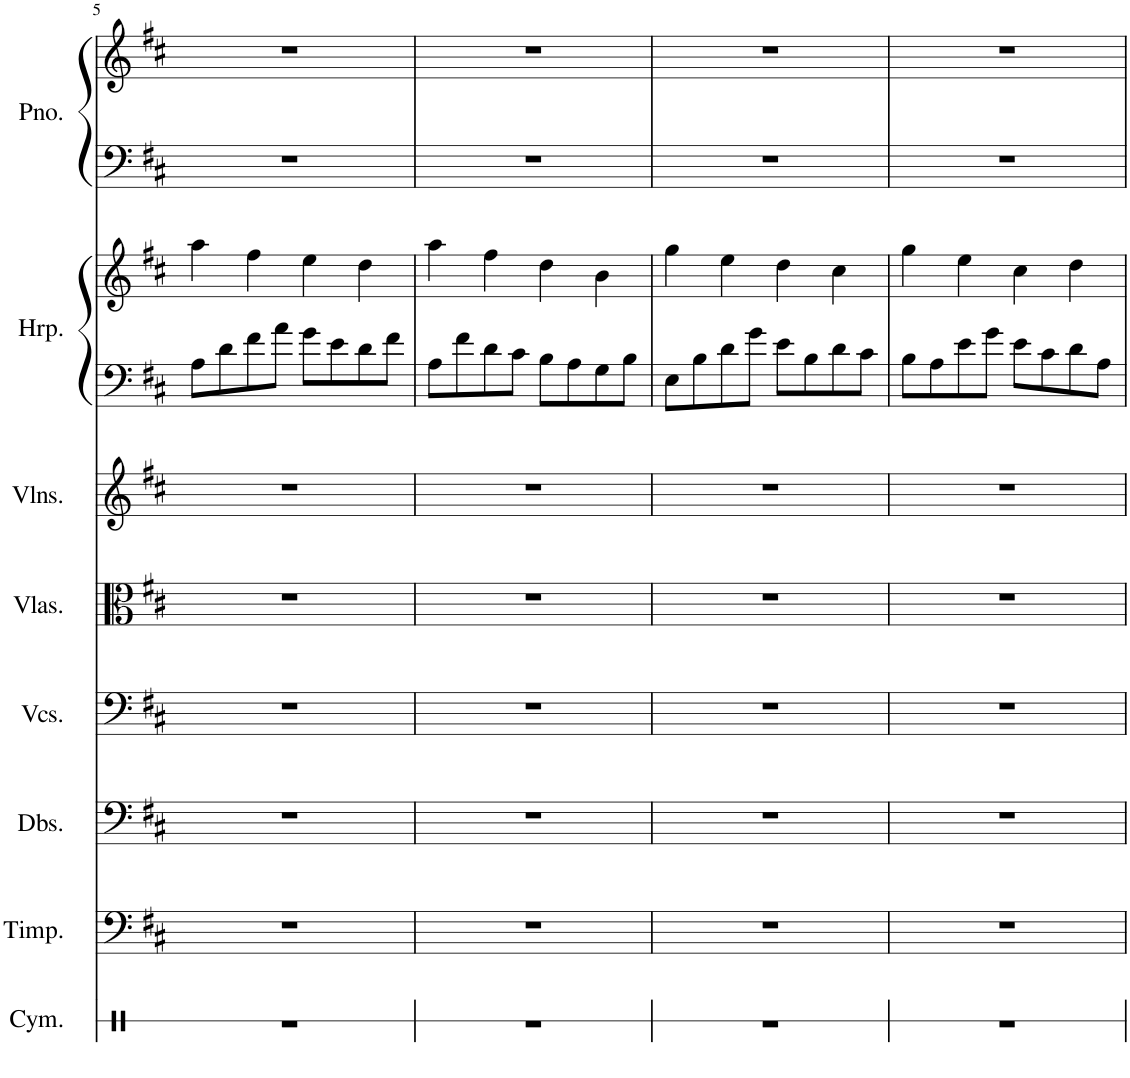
**kern	**kern	**kern	**kern	**kern	**kern	**kern	**kern	**kern	**kern
*part8	*part7	*part6	*part5	*part4	*part3	*part2	*part2	*part1	*part1
*staff10	*staff9	*staff8	*staff7	*staff6	*staff5	*staff4	*staff3	*staff2	*staff1
*I"Cymbal	*I"Timpani	*I"Double Basses	*I"Violoncellos	*I"Violas	*I"Violins	*I"Harp	*	*I"Piano	*
*I'Cym.	*I'Timp.	*I'Dbs.	*I'Vcs.	*I'Vlas.	*I'Vlns.	*I'Hrp.	*	*I'Pno.	*
!!LO:PB:g=z
*clefX	*clefF4	*clefF4	*clefF4	*clefC3	*clefG2	*clefF4	*clefG2	*clefF4	*clefG2
*	*	*Trd7c12	*	*	*	*	*	*	*
*k[]	*k[f#c#]	*k[f#c#]	*k[f#c#]	*k[f#c#]	*k[f#c#]	*k[f#c#]	*k[f#c#]	*k[f#c#]	*k[f#c#]
*M4/4	*M4/4	*M4/4	*M4/4	*M4/4	*M4/4	*M4/4	*M4/4	*M4/4	*M4/4
*met(c)	*met(c)	*met(c)	*met(c)	*met(c)	*met(c)	*met(c)	*met(c)	*met(c)	*met(c)
=5	=5	=5	=5	=5	=5	=5	=5	=5	=5
1r	1r	1r	1r	1r	1r	8A\L	4aa\	1r	1r
.	.	.	.	.	.	8d\	.	.	.
.	.	.	.	.	.	8f#\	4ff#\	.	.
.	.	.	.	.	.	8a\J	.	.	.
.	.	.	.	.	.	8g\L	4ee\	.	.
.	.	.	.	.	.	8e\	.	.	.
.	.	.	.	.	.	8d\	4dd\	.	.
.	.	.	.	.	.	8f#\J	.	.	.
=6	=6	=6	=6	=6	=6	=6	=6	=6	=6
1r	1r	1r	1r	1r	1r	8A\L	4aa\	1r	1r
.	.	.	.	.	.	8f#\	.	.	.
.	.	.	.	.	.	8d\	4ff#\	.	.
.	.	.	.	.	.	8c#\J	.	.	.
.	.	.	.	.	.	8B\L	4dd\	.	.
.	.	.	.	.	.	8A\	.	.	.
.	.	.	.	.	.	8G\	4b\	.	.
.	.	.	.	.	.	8B\J	.	.	.
=7	=7	=7	=7	=7	=7	=7	=7	=7	=7
1r	1r	1r	1r	1r	1r	8E\L	4gg\	1r	1r
.	.	.	.	.	.	8B\	.	.	.
.	.	.	.	.	.	8d\	4ee\	.	.
.	.	.	.	.	.	8g\J	.	.	.
.	.	.	.	.	.	8e\L	4dd\	.	.
.	.	.	.	.	.	8B\	.	.	.
.	.	.	.	.	.	8d\	4cc#\	.	.
.	.	.	.	.	.	8c#\J	.	.	.
=8	=8	=8	=8	=8	=8	=8	=8	=8	=8
1r	1r	1r	1r	1r	1r	8B\L	4gg\	1r	1r
.	.	.	.	.	.	8A\	.	.	.
.	.	.	.	.	.	8e\	4ee\	.	.
.	.	.	.	.	.	8g\J	.	.	.
.	.	.	.	.	.	8e\L	4cc#\	.	.
.	.	.	.	.	.	8c#\	.	.	.
.	.	.	.	.	.	8d\	4dd\	.	.
.	.	.	.	.	.	8A\J	.	.	.
=	=	=	=	=	=	=	=	=	=
*-	*-	*-	*-	*-	*-	*-	*-	*-	*-
